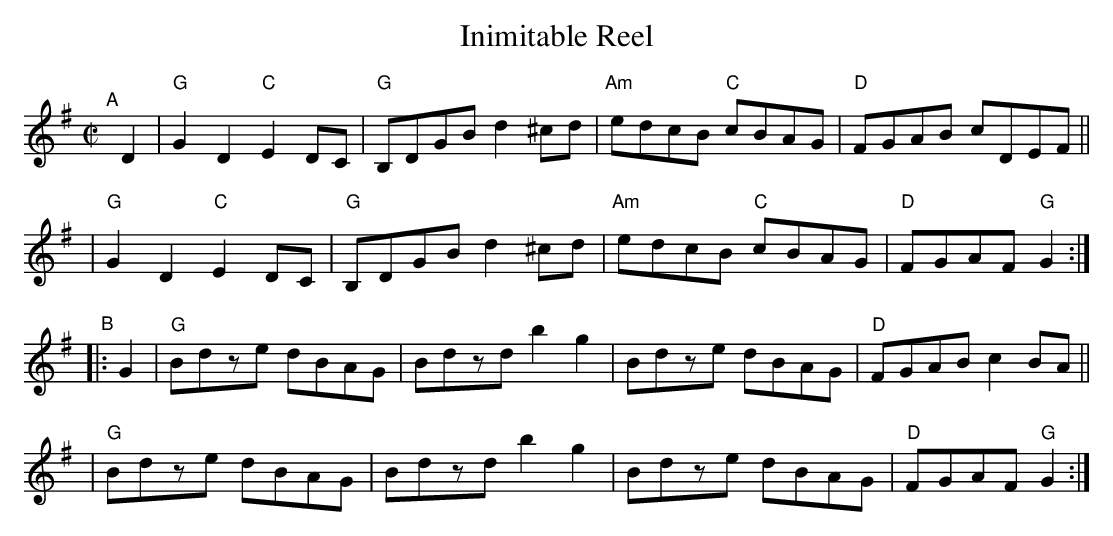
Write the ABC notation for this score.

X:1
T: Inimitable Reel
M: C|
K: G
"^A"[|] D2 \
| "G"G2D2 "C"E2DC | "G"B,DGB d2^cd | "Am"edcB "C"cBAG | "D"FGAB cDEF ||
| "G"G2D2 "C"E2DC | "G"B,DGB d2^cd | "Am"edcB "C"cBAG | "D"FGAF "G"G2 :|
"^B"|: G2 \
| "G"Bdze dBAG | Bdzd b2g2 | Bdze dBAG | "D"FGAB c2BA ||
| "G"Bdze dBAG | Bdzd b2g2 | Bdze dBAG | "D"FGAF "G"G2 :|
